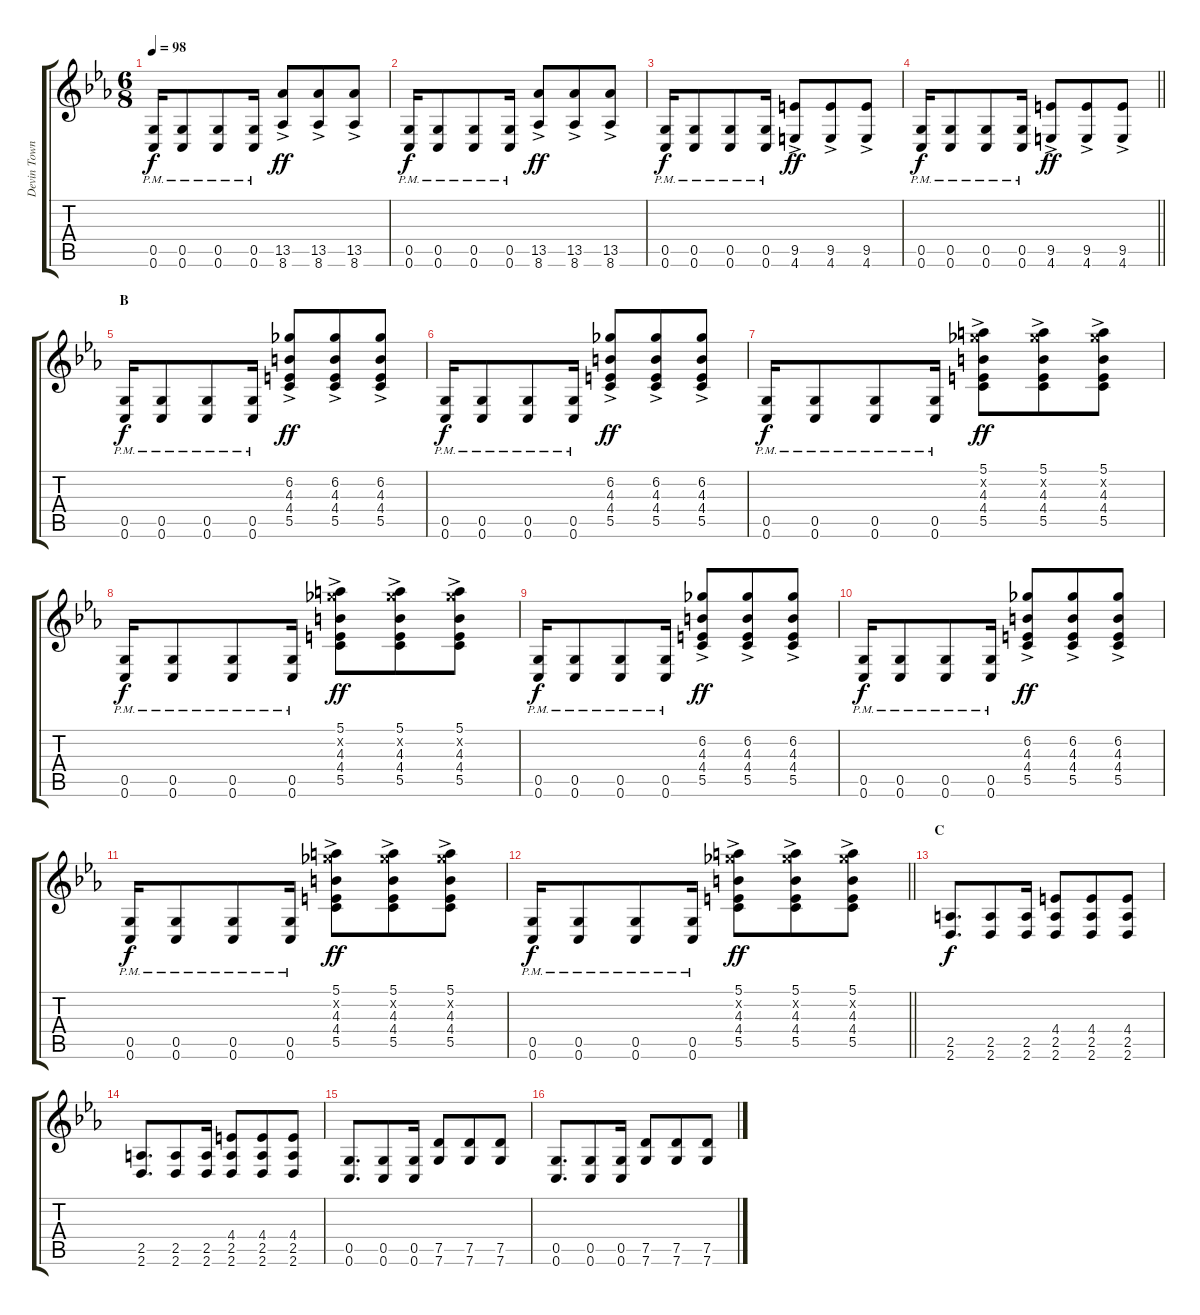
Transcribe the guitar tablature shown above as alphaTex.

\track ("Devin Townsend" "Devin Town") {instrument distortionguitar}
\staff {score tabs}
\tuning (E4 C4 G3 C3 G2 C2) {hide}
\ts (6 8)
\tempo 98
\clef g2
\ks eb
(0.5{pm} 0.6{pm}).16{dy f} (0.5{pm} 0.6{pm}).8 (0.5{pm} 0.6{pm}).8 (0.5{pm} 0.6{pm}).16 (13.5{ac} 8.6{ac}).8{dy ff} (13.5{ac} 8.6{ac}).8 (13.5{ac} 8.6{ac}).8 |
(0.5{pm} 0.6{pm}).16{dy f} (0.5{pm} 0.6{pm}).8 (0.5{pm} 0.6{pm}).8 (0.5{pm} 0.6{pm}).16 (13.5{ac} 8.6{ac}).8{dy ff} (13.5{ac} 8.6{ac}).8 (13.5{ac} 8.6{ac}).8 |
(0.5{pm} 0.6{pm}).16{dy f} (0.5{pm} 0.6{pm}).8 (0.5{pm} 0.6{pm}).8 (0.5{pm} 0.6{pm}).16 (9.5{ac} 4.6{ac}).8{dy ff} (9.5{ac} 4.6{ac}).8 (9.5{ac} 4.6{ac}).8 |
\barLineRight lightlight
(0.5{pm} 0.6{pm}).16{dy f} (0.5{pm} 0.6{pm}).8 (0.5{pm} 0.6{pm}).8 (0.5{pm} 0.6{pm}).16 (9.5{ac} 4.6{ac}).8{dy ff} (9.5{ac} 4.6{ac}).8 (9.5{ac} 4.6{ac}).8 |
\section ("" "B")
(0.5{pm} 0.6{pm}).16{dy f} (0.5{pm} 0.6{pm}).8 (0.5{pm} 0.6{pm}).8 (0.5{pm} 0.6{pm}).16 (6.2{ac} 4.3{ac} 4.4{ac} 5.5{ac}).8{dy ff} (6.2{ac} 4.3{ac} 4.4{ac} 5.5{ac}).8 (6.2{ac} 4.3{ac} 4.4{ac} 5.5{ac}).8 |
(0.5{pm} 0.6{pm}).16{dy f} (0.5{pm} 0.6{pm}).8 (0.5{pm} 0.6{pm}).8 (0.5{pm} 0.6{pm}).16 (6.2{ac} 4.3{ac} 4.4{ac} 5.5{ac}).8{dy ff} (6.2{ac} 4.3{ac} 4.4{ac} 5.5{ac}).8 (6.2{ac} 4.3{ac} 4.4{ac} 5.5{ac}).8 |
(0.5{pm} 0.6{pm}).16{dy f} (0.5{pm} 0.6{pm}).8 (0.5{pm} 0.6{pm}).8 (0.5{pm} 0.6{pm}).16 (5.1{ac} 6.2{ac x} 4.3{ac} 4.4{ac} 5.5{ac}).8{dy ff} (5.1{ac} 6.2{ac x} 4.3{ac} 4.4{ac} 5.5{ac}).8 (5.1{ac} 6.2{ac x} 4.3{ac} 4.4{ac} 5.5{ac}).8 |
(0.5{pm} 0.6{pm}).16{dy f} (0.5{pm} 0.6{pm}).8 (0.5{pm} 0.6{pm}).8 (0.5{pm} 0.6{pm}).16 (5.1{ac} 6.2{ac x} 4.3{ac} 4.4{ac} 5.5{ac}).8{dy ff} (5.1{ac} 6.2{ac x} 4.3{ac} 4.4{ac} 5.5{ac}).8 (5.1{ac} 6.2{ac x} 4.3{ac} 4.4{ac} 5.5{ac}).8 |
(0.5{pm} 0.6{pm}).16{dy f} (0.5{pm} 0.6{pm}).8 (0.5{pm} 0.6{pm}).8 (0.5{pm} 0.6{pm}).16 (6.2{ac} 4.3{ac} 4.4{ac} 5.5{ac}).8{dy ff} (6.2{ac} 4.3{ac} 4.4{ac} 5.5{ac}).8 (6.2{ac} 4.3{ac} 4.4{ac} 5.5{ac}).8 |
(0.5{pm} 0.6{pm}).16{dy f} (0.5{pm} 0.6{pm}).8 (0.5{pm} 0.6{pm}).8 (0.5{pm} 0.6{pm}).16 (6.2{ac} 4.3{ac} 4.4{ac} 5.5{ac}).8{dy ff} (6.2{ac} 4.3{ac} 4.4{ac} 5.5{ac}).8 (6.2{ac} 4.3{ac} 4.4{ac} 5.5{ac}).8 |
(0.5{pm} 0.6{pm}).16{dy f} (0.5{pm} 0.6{pm}).8 (0.5{pm} 0.6{pm}).8 (0.5{pm} 0.6{pm}).16 (5.1{ac} 6.2{ac x} 4.3{ac} 4.4{ac} 5.5{ac}).8{dy ff} (5.1{ac} 6.2{ac x} 4.3{ac} 4.4{ac} 5.5{ac}).8 (5.1{ac} 6.2{ac x} 4.3{ac} 4.4{ac} 5.5{ac}).8 |
\barLineRight lightlight
(0.5{pm} 0.6{pm}).16{dy f} (0.5{pm} 0.6{pm}).8 (0.5{pm} 0.6{pm}).8 (0.5{pm} 0.6{pm}).16 (5.1{ac} 6.2{ac x} 4.3{ac} 4.4{ac} 5.5{ac}).8{dy ff} (5.1{ac} 6.2{ac x} 4.3{ac} 4.4{ac} 5.5{ac}).8 (5.1{ac} 6.2{ac x} 4.3{ac} 4.4{ac} 5.5{ac}).8 |
\section ("" "C")
(2.5 2.6).8{d dy f} (2.5 2.6).8 (2.5 2.6).16 (4.4 2.5 2.6).8 (4.4 2.5 2.6).8 (4.4 2.5 2.6).8 |
(2.5 2.6).8{d} (2.5 2.6).8 (2.5 2.6).16 (4.4 2.5 2.6).8 (4.4 2.5 2.6).8 (4.4 2.5 2.6).8 |
(0.5 0.6).8{d} (0.5 0.6).8 (0.5 0.6).16 (7.5 7.6).8 (7.5 7.6).8 (7.5 7.6).8 |
(0.5 0.6).8{d} (0.5 0.6).8 (0.5 0.6).16 (7.5 7.6).8 (7.5 7.6).8 (7.5 7.6).8
